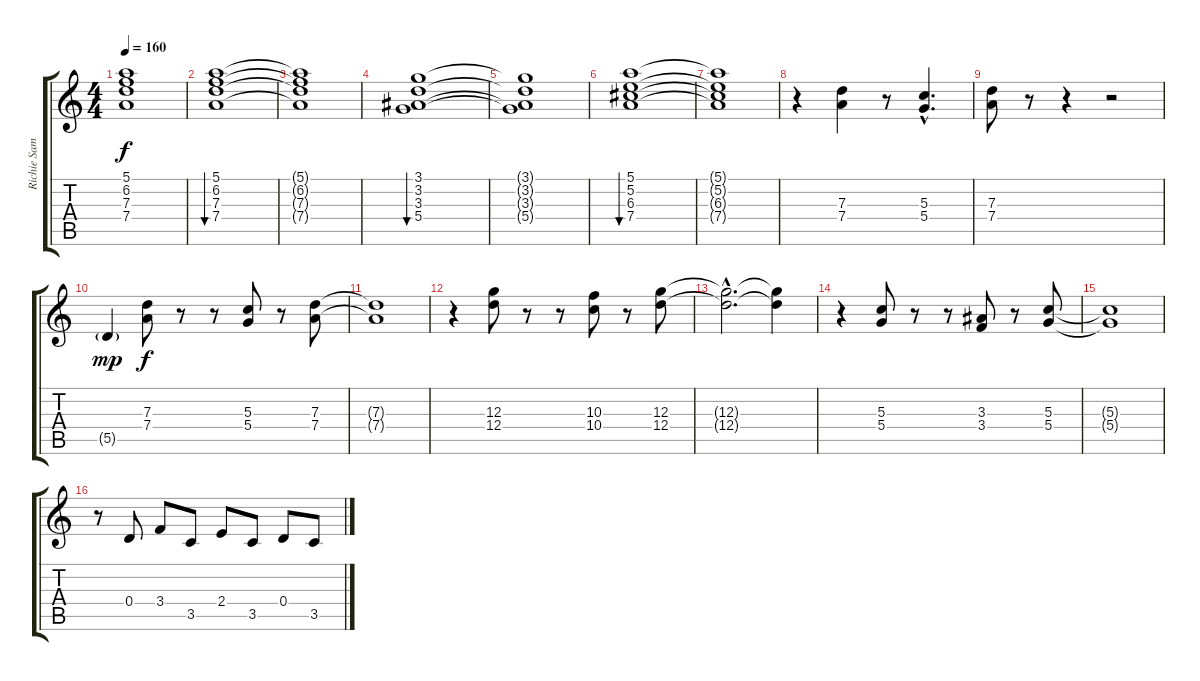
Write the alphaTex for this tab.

\track ("Richie Sambora Gtr.1" "Richie Sam") {instrument overdrivenguitar}
\staff {score tabs}
\tuning (E4 B3 G3 D3 A2 E2) {hide}
\ts (4 4)
\tempo 160
\clef g2
\ks c
(5.1{t} 6.2{t} 7.3{t} 7.4{t}).1{dy f} |
(5.1 6.2 7.3 7.4).1{bu 60} |
(5.1{t} 6.2{t} 7.3{t} 7.4{t}).1 |
(3.1 3.2 3.3 5.4).1{bu 60} |
(3.1{t} 3.2{t} 3.3{t} 5.4{t}).1 |
(5.1 5.2 6.3 7.4).1{bu 60} |
(5.1{t} 5.2{t} 6.3{t} 7.4{t}).1 |
r.4 (7.3 7.4).4 r.8 (5.3{hac} 5.4{hac}).4{d} |
(7.3 7.4).8 r.8 r.4 r.2 |
5.5{g}.4{dy mp} (7.3 7.4).8{dy f} r.8 r.8 (5.3 5.4).8 r.8 (7.3 7.4).8 |
(7.3{t} 7.4{t}).1 |
r.4 (12.3 12.4).8 r.8 r.8 (10.3 10.4).8 r.8 (12.3 12.4).8 |
(12.3{hac t} 12.4{hac t}).2{d} (12.3{t} 12.4{t}).4 |
r.4 (5.3 5.4).8 r.8 r.8 (3.3 3.4).8 r.8 (5.3 5.4).8 |
(5.3{t} 5.4{t}).1 |
r.8 0.4.8 3.4.8 3.5.8 2.4.8 3.5.8 0.4.8 3.5.8
